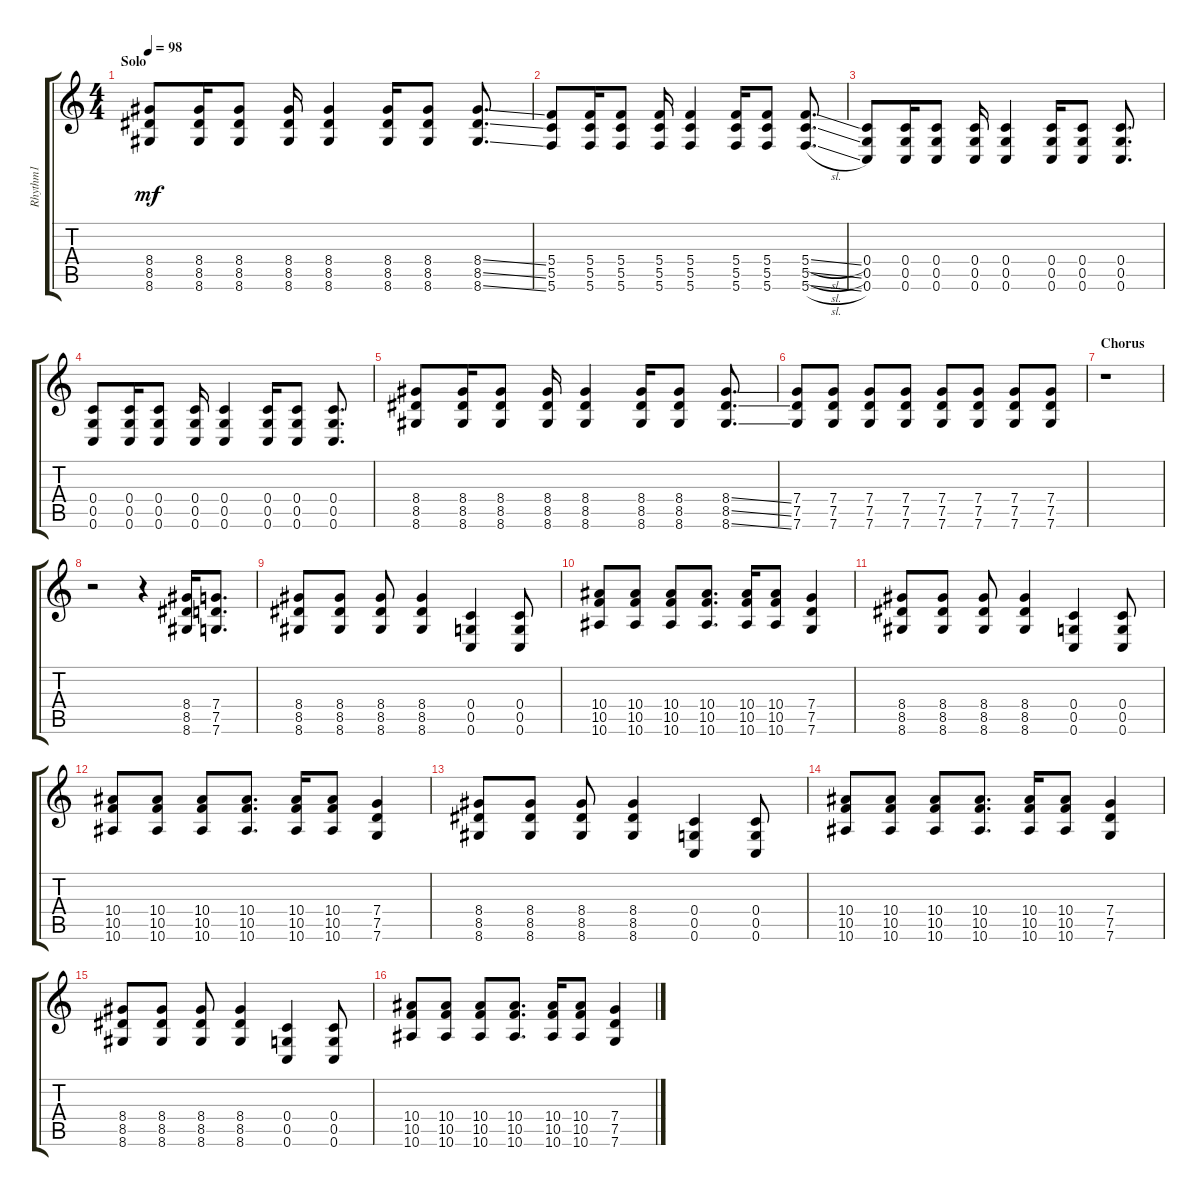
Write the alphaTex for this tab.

\track ("Rhythm1" "Rhythm1") {instrument distortionguitar}
\staff {score tabs}
\tuning (D4 A3 F3 C3 G2 C2) {hide}
\ts (4 4)
\section ("" "Solo")
\tempo 98
\clef g2
\ks c
(8.4 8.5 8.6).8{dy mf} (8.4 8.5 8.6).16 (8.4 8.5 8.6).8 (8.4 8.5 8.6).16 (8.4 8.5 8.6).4 (8.4 8.5 8.6).16 (8.4 8.5 8.6).8 (8.4{ss} 8.5{ss} 8.6{ss}).8{d} |
(5.4 5.5 5.6).8 (5.4 5.5 5.6).16 (5.4 5.5 5.6).8 (5.4 5.5 5.6).16 (5.4 5.5 5.6).4 (5.4 5.5 5.6).16 (5.4 5.5 5.6).8 (5.4{sl} 5.5{sl} 5.6{sl}).8{d} |
(0.4 0.5 0.6).8 (0.4 0.5 0.6).16 (0.4 0.5 0.6).8 (0.4 0.5 0.6).16 (0.4 0.5 0.6).4 (0.4 0.5 0.6).16 (0.4 0.5 0.6).8 (0.4 0.5 0.6).8{d} |
(0.4 0.5 0.6).8 (0.4 0.5 0.6).16 (0.4 0.5 0.6).8 (0.4 0.5 0.6).16 (0.4 0.5 0.6).4 (0.4 0.5 0.6).16 (0.4 0.5 0.6).8 (0.4 0.5 0.6).8{d} |
(8.4 8.5 8.6).8 (8.4 8.5 8.6).16 (8.4 8.5 8.6).8 (8.4 8.5 8.6).16 (8.4 8.5 8.6).4 (8.4 8.5 8.6).16 (8.4 8.5 8.6).8 (8.4{ss} 8.5{ss} 8.6{ss}).8{d} |
(7.4 7.5 7.6).8 (7.4 7.5 7.6).8 (7.4 7.5 7.6).8 (7.4 7.5 7.6).8 (7.4 7.5 7.6).8 (7.4 7.5 7.6).8 (7.4 7.5 7.6).8 (7.4 7.5 7.6).8 |
\section ("" "Chorus")
r.1 |
r.2 r.4 (8.4 8.5 8.6).16 (7.4 7.5 7.6).8{d} |
(8.4 8.5 8.6).8 (8.4 8.5 8.6).8 (8.4 8.5 8.6).8 (8.4 8.5 8.6).4 (0.4 0.5 0.6).4 (0.4 0.5 0.6).8 |
(10.4 10.5 10.6).8 (10.4 10.5 10.6).8 (10.4 10.5 10.6).8 (10.4 10.5 10.6).8{d} (10.4 10.5 10.6).16 (10.4 10.5 10.6).8 (7.4 7.5 7.6).4 |
(8.4 8.5 8.6).8 (8.4 8.5 8.6).8 (8.4 8.5 8.6).8 (8.4 8.5 8.6).4 (0.4 0.5 0.6).4 (0.4 0.5 0.6).8 |
(10.4 10.5 10.6).8 (10.4 10.5 10.6).8 (10.4 10.5 10.6).8 (10.4 10.5 10.6).8{d} (10.4 10.5 10.6).16 (10.4 10.5 10.6).8 (7.4 7.5 7.6).4 |
(8.4 8.5 8.6).8 (8.4 8.5 8.6).8 (8.4 8.5 8.6).8 (8.4 8.5 8.6).4 (0.4 0.5 0.6).4 (0.4 0.5 0.6).8 |
(10.4 10.5 10.6).8 (10.4 10.5 10.6).8 (10.4 10.5 10.6).8 (10.4 10.5 10.6).8{d} (10.4 10.5 10.6).16 (10.4 10.5 10.6).8 (7.4 7.5 7.6).4 |
(8.4 8.5 8.6).8 (8.4 8.5 8.6).8 (8.4 8.5 8.6).8 (8.4 8.5 8.6).4 (0.4 0.5 0.6).4 (0.4 0.5 0.6).8 |
(10.4 10.5 10.6).8 (10.4 10.5 10.6).8 (10.4 10.5 10.6).8 (10.4 10.5 10.6).8{d} (10.4 10.5 10.6).16 (10.4 10.5 10.6).8 (7.4 7.5 7.6).4
